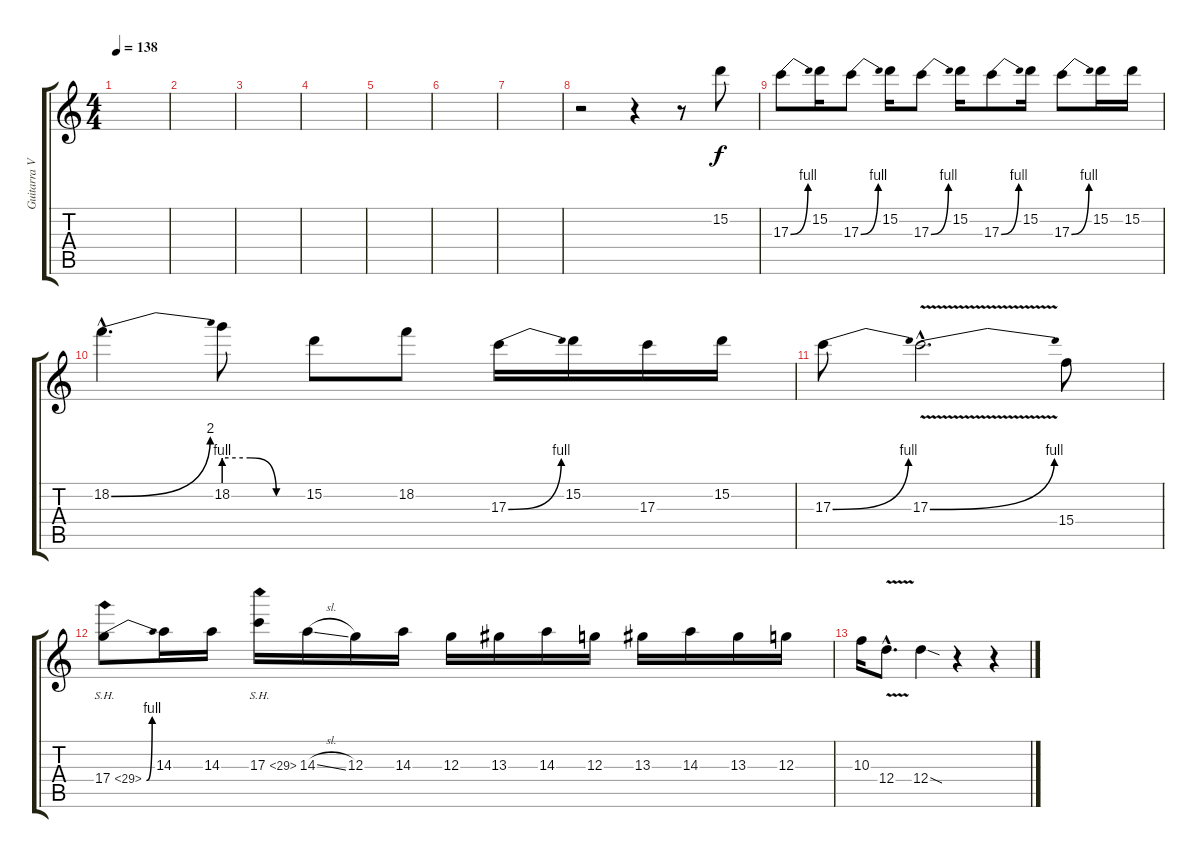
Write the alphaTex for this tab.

\track ("Guitarra VII (Dist. Solo)" "Guitarra V") {instrument distortionguitar}
\staff {score tabs}
\tuning (E4 B3 G3 D3 A2 E2) {hide}
\ts (4 4)
\tempo 138
\clef g2
\ks c
|
|
|
|
|
|
|
r.2{volume 16 balance 8} r.4 r.8 15.2.8 |
17.3{be (bend 0 0 60 4)}.8 15.2.16 17.3{be (bend 0 0 60 4)}.8 15.2.16 17.3{be (bend 0 0 60 4)}.8 15.2.16 17.3{be (bend 0 0 60 4)}.8 15.2.16 17.3{be (bend 0 0 60 4)}.8 15.2.16 15.2.16 |
18.2{be (bend 0 0 60 8) hac}.4{d} 18.2{be (custom 0 4 20 4 40 0 60 0)}.8 15.2.8 18.2.8 17.3{be (bend 0 0 60 4)}.16 15.2.16 17.3.16 15.2.16 |
17.3{be (bend 0 0 60 4)}.8 17.3{be (bend 0 0 60 4) v hac}.2{d} 15.4.8 |
17.4{be (bend 0 0 60 4) sh 12}.8 14.3.16 14.3.16 17.3{sh 12}.16 14.3{sl}.16 12.3.16 14.3.16 12.3.16 13.3.16 14.3.16 12.3.16 13.3.16 14.3.16 13.3.16 12.3.16 |
10.3.16 12.4{v hac}.8{d} 12.4{sod}.4 r.4 r.4{volume 12 balance 3}
